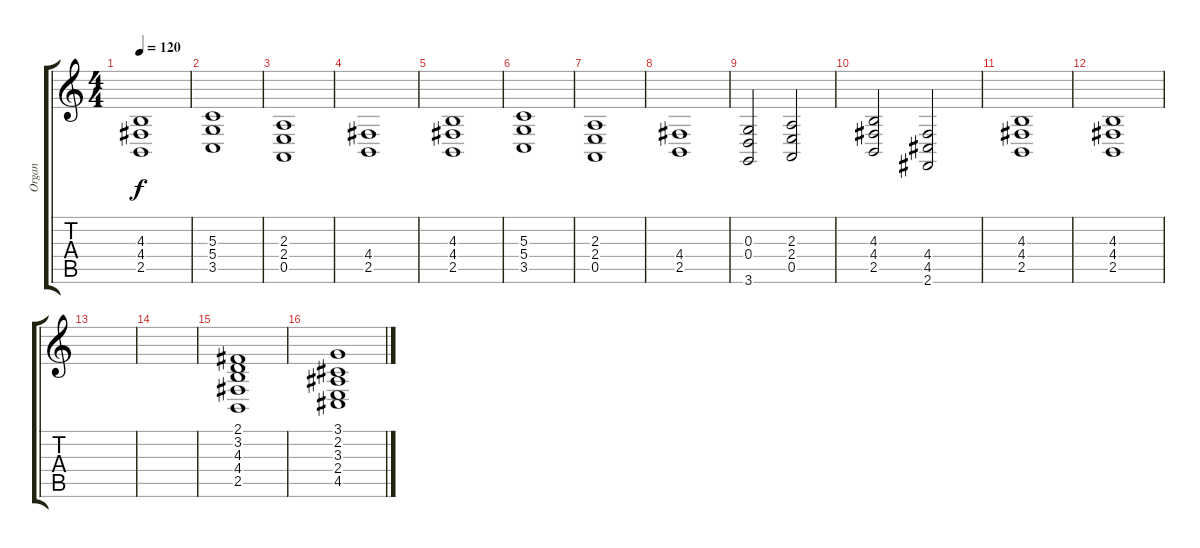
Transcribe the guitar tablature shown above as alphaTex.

\track ("Organ" "Organ") {instrument reedorgan}
\staff {score tabs}
\tuning (E4 B3 G3 D3 A2 E2) {hide}
\ts (4 4)
\tempo 120
\clef g2
\ks c
(4.3 4.4 2.5).1{dy f} |
(5.3 5.4 3.5).1 |
(2.3 2.4 0.5).1 |
(4.4 2.5).1 |
(4.3 4.4 2.5).1 |
(5.3 5.4 3.5).1 |
(2.3 2.4 0.5).1 |
(4.4 2.5).1 |
(0.3 0.4 3.6).2 (2.3 2.4 0.5).2 |
(4.3 4.4 2.5).2 (4.4 4.5 2.6).2 |
(4.3 4.4 2.5).1 |
(4.3 4.4 2.5).1 |
|
|
(2.1 3.2 4.3 4.4 2.5).1{volume 9} |
(3.1 2.2 3.3 2.4 4.5).1
